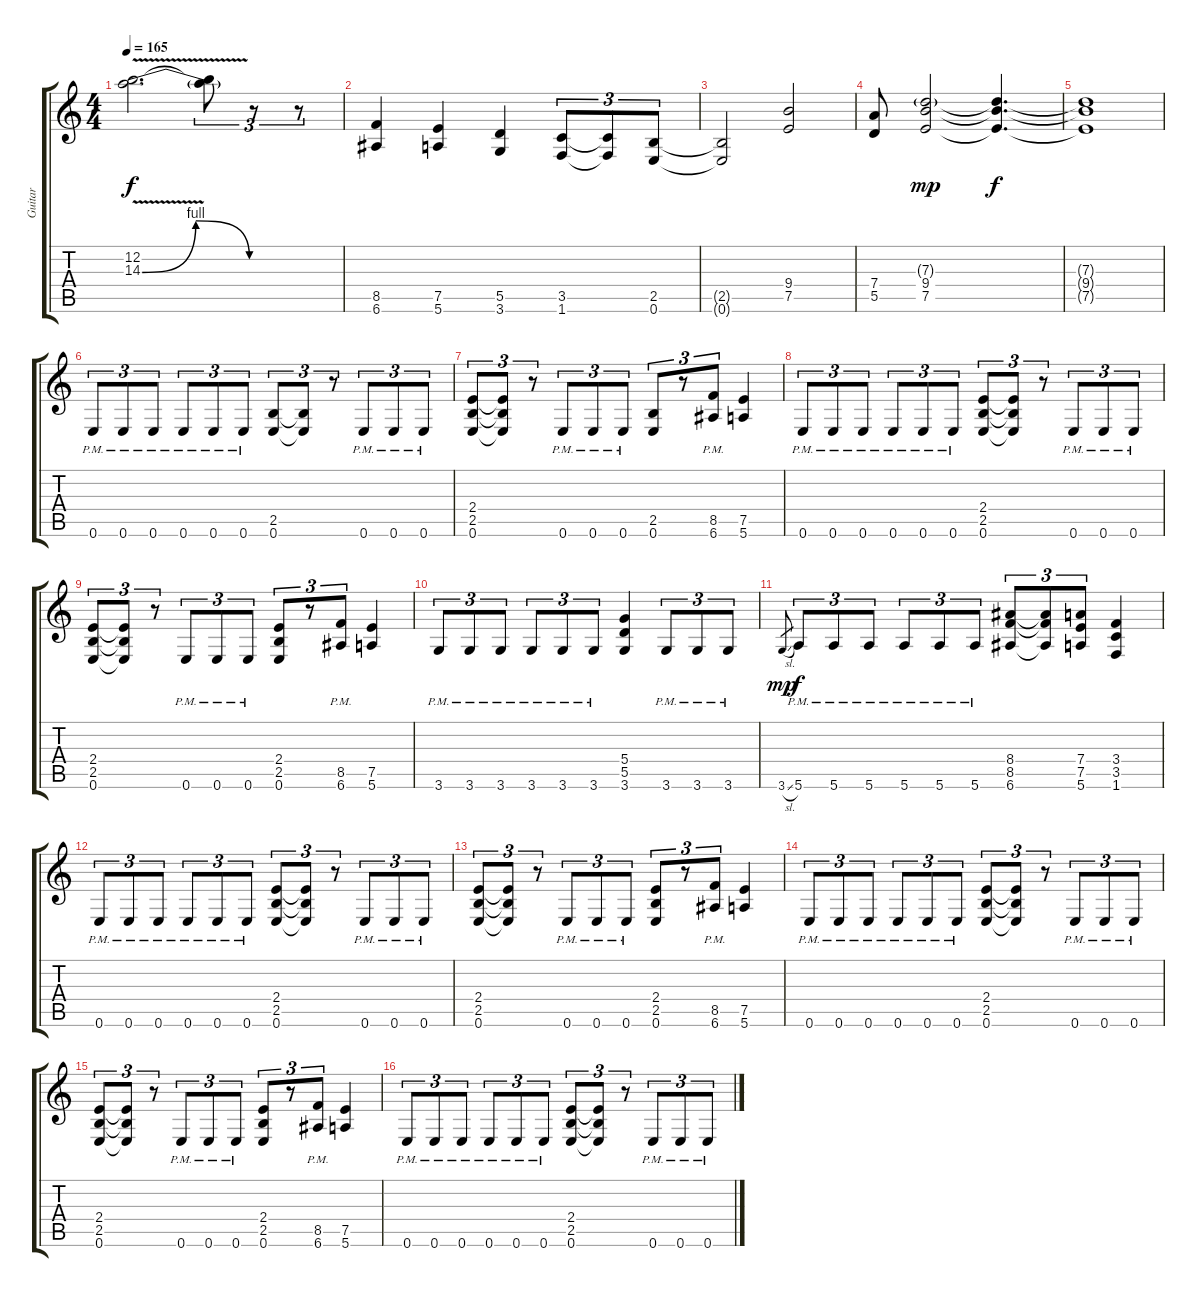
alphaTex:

\track ("Guitar" "Guitar") {instrument distortionguitar}
\staff {score tabs}
\tuning (E4 B3 G3 D3 A2 E2) {hide}
\ts (4 4)
\tempo 165
\clef g2
\ks c
(12.2 14.3{be (bendrelease 0 0 5 4 58 4 60 0) v}).2{d dy f} (12.2{t} 14.3{t}).8{tu (3 2)} r.8{tu (3 2)} r.8{tu (3 2)} |
(8.5 6.6).4 (7.5 5.6).4 (5.5 3.6).4 (3.5 1.6).8{tu (3 2)} (3.5{t} 1.6{t}).8{tu (3 2)} (2.5 0.6).8{tu (3 2)} |
(2.5{t} 0.6{t}).2 (9.4 7.5).2 |
(7.4 5.5).8 (7.3{g} 9.4 7.5).2{dy mp} (7.3{t} 9.4{t} 7.5{t}).4{d dy f} |
(7.3{t} 9.4{t} 7.5{t}).1 |
0.6{pm}.8{tu (3 2)} 0.6{pm}.8{tu (3 2)} 0.6{pm}.8{tu (3 2)} 0.6{pm}.8{tu (3 2)} 0.6{pm}.8{tu (3 2)} 0.6{pm}.8{tu (3 2)} (2.5 0.6).8{tu (3 2)} (2.5{t} 0.6{t}).8{tu (3 2)} r.8{tu (3 2)} 0.6{pm}.8{tu (3 2)} 0.6{pm}.8{tu (3 2)} 0.6{pm}.8{tu (3 2)} |
(2.4 2.5 0.6).8{tu (3 2)} (2.4{t} 2.5{t} 0.6{t}).8{tu (3 2)} r.8{tu (3 2)} 0.6{pm}.8{tu (3 2)} 0.6{pm}.8{tu (3 2)} 0.6{pm}.8{tu (3 2)} (2.5 0.6).8{tu (3 2)} r.8{tu (3 2)} (8.5{pm} 6.6{pm}).8{tu (3 2)} (7.5 5.6).4 |
0.6{pm}.8{tu (3 2)} 0.6{pm}.8{tu (3 2)} 0.6{pm}.8{tu (3 2)} 0.6{pm}.8{tu (3 2)} 0.6{pm}.8{tu (3 2)} 0.6{pm}.8{tu (3 2)} (2.4 2.5 0.6).8{tu (3 2)} (2.4{t} 2.5{t} 0.6{t}).8{tu (3 2)} r.8{tu (3 2)} 0.6{pm}.8{tu (3 2)} 0.6{pm}.8{tu (3 2)} 0.6{pm}.8{tu (3 2)} |
(2.4 2.5 0.6).8{tu (3 2)} (2.4{t} 2.5{t} 0.6{t}).8{tu (3 2)} r.8{tu (3 2)} 0.6{pm}.8{tu (3 2)} 0.6{pm}.8{tu (3 2)} 0.6{pm}.8{tu (3 2)} (2.4 2.5 0.6).8{tu (3 2)} r.8{tu (3 2)} (8.5{pm} 6.6{pm}).8{tu (3 2)} (7.5 5.6).4 |
3.6{pm}.8{tu (3 2)} 3.6{pm}.8{tu (3 2)} 3.6{pm}.8{tu (3 2)} 3.6{pm}.8{tu (3 2)} 3.6{pm}.8{tu (3 2)} 3.6{pm}.8{tu (3 2)} (5.4 5.5 3.6).4 3.6{pm}.8{tu (3 2)} 3.6{pm}.8{tu (3 2)} 3.6{pm}.8{tu (3 2)} |
3.6{sl}.8{gr dy mp} 5.6{pm}.8{tu (3 2) dy f} 5.6{pm}.8{tu (3 2)} 5.6{pm}.8{tu (3 2)} 5.6{pm}.8{tu (3 2)} 5.6{pm}.8{tu (3 2)} 5.6{pm}.8{tu (3 2)} (8.4 8.5 6.6).8{tu (3 2)} (8.4{t} 8.5{t} 6.6{t}).8{tu (3 2)} (7.4 7.5 5.6).8{tu (3 2)} (3.4 3.5 1.6).4 |
0.6{pm}.8{tu (3 2)} 0.6{pm}.8{tu (3 2)} 0.6{pm}.8{tu (3 2)} 0.6{pm}.8{tu (3 2)} 0.6{pm}.8{tu (3 2)} 0.6{pm}.8{tu (3 2)} (2.4 2.5 0.6).8{tu (3 2)} (2.4{t} 2.5{t} 0.6{t}).8{tu (3 2)} r.8{tu (3 2)} 0.6{pm}.8{tu (3 2)} 0.6{pm}.8{tu (3 2)} 0.6{pm}.8{tu (3 2)} |
(2.4 2.5 0.6).8{tu (3 2)} (2.4{t} 2.5{t} 0.6{t}).8{tu (3 2)} r.8{tu (3 2)} 0.6{pm}.8{tu (3 2)} 0.6{pm}.8{tu (3 2)} 0.6{pm}.8{tu (3 2)} (2.4 2.5 0.6).8{tu (3 2)} r.8{tu (3 2)} (8.5{pm} 6.6{pm}).8{tu (3 2)} (7.5 5.6).4 |
0.6{pm}.8{tu (3 2)} 0.6{pm}.8{tu (3 2)} 0.6{pm}.8{tu (3 2)} 0.6{pm}.8{tu (3 2)} 0.6{pm}.8{tu (3 2)} 0.6{pm}.8{tu (3 2)} (2.4 2.5 0.6).8{tu (3 2)} (2.4{t} 2.5{t} 0.6{t}).8{tu (3 2)} r.8{tu (3 2)} 0.6{pm}.8{tu (3 2)} 0.6{pm}.8{tu (3 2)} 0.6{pm}.8{tu (3 2)} |
(2.4 2.5 0.6).8{tu (3 2)} (2.4{t} 2.5{t} 0.6{t}).8{tu (3 2)} r.8{tu (3 2)} 0.6{pm}.8{tu (3 2)} 0.6{pm}.8{tu (3 2)} 0.6{pm}.8{tu (3 2)} (2.4 2.5 0.6).8{tu (3 2)} r.8{tu (3 2)} (8.5{pm} 6.6{pm}).8{tu (3 2)} (7.5 5.6).4 |
0.6{pm}.8{tu (3 2)} 0.6{pm}.8{tu (3 2)} 0.6{pm}.8{tu (3 2)} 0.6{pm}.8{tu (3 2)} 0.6{pm}.8{tu (3 2)} 0.6{pm}.8{tu (3 2)} (2.4 2.5 0.6).8{tu (3 2)} (2.4{t} 2.5{t} 0.6{t}).8{tu (3 2)} r.8{tu (3 2)} 0.6{pm}.8{tu (3 2)} 0.6{pm}.8{tu (3 2)} 0.6{pm}.8{tu (3 2)}
